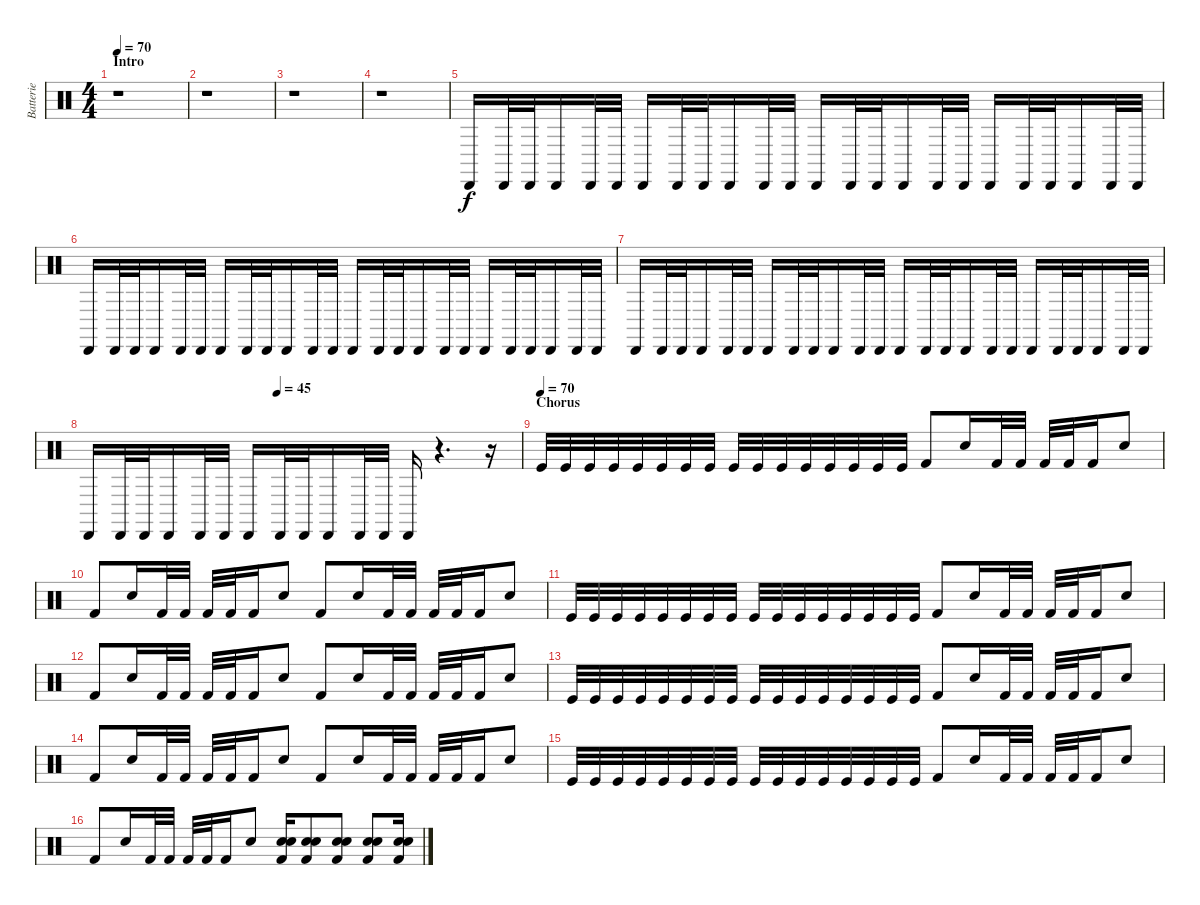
\track ("Batterie" "Batterie") {instrument percussion}
\staff {score}
\articulation defaults
\ts (4 4)
\section ("" "Intro")
\tempo 70
\clef neutral
\ks c
r.1{dy f} |
r.1 |
r.1 |
r.1 |
"Cabasa (hit)".16 "Cabasa (hit)".32 "Cabasa (hit)".32 "Cabasa (hit)".16 "Cabasa (hit)".32 "Cabasa (hit)".32 "Cabasa (hit)".16 "Cabasa (hit)".32 "Cabasa (hit)".32 "Cabasa (hit)".16 "Cabasa (hit)".32 "Cabasa (hit)".32 "Cabasa (hit)".16 "Cabasa (hit)".32 "Cabasa (hit)".32 "Cabasa (hit)".16 "Cabasa (hit)".32 "Cabasa (hit)".32 "Cabasa (hit)".16 "Cabasa (hit)".32 "Cabasa (hit)".32 "Cabasa (hit)".16 "Cabasa (hit)".32 "Cabasa (hit)".32 |
"Cabasa (hit)".16 "Cabasa (hit)".32 "Cabasa (hit)".32 "Cabasa (hit)".16 "Cabasa (hit)".32 "Cabasa (hit)".32 "Cabasa (hit)".16 "Cabasa (hit)".32 "Cabasa (hit)".32 "Cabasa (hit)".16 "Cabasa (hit)".32 "Cabasa (hit)".32 "Cabasa (hit)".16 "Cabasa (hit)".32 "Cabasa (hit)".32 "Cabasa (hit)".16 "Cabasa (hit)".32 "Cabasa (hit)".32 "Cabasa (hit)".16 "Cabasa (hit)".32 "Cabasa (hit)".32 "Cabasa (hit)".16 "Cabasa (hit)".32 "Cabasa (hit)".32 |
"Cabasa (hit)".16 "Cabasa (hit)".32 "Cabasa (hit)".32 "Cabasa (hit)".16 "Cabasa (hit)".32 "Cabasa (hit)".32 "Cabasa (hit)".16 "Cabasa (hit)".32 "Cabasa (hit)".32 "Cabasa (hit)".16 "Cabasa (hit)".32 "Cabasa (hit)".32 "Cabasa (hit)".16 "Cabasa (hit)".32 "Cabasa (hit)".32 "Cabasa (hit)".16 "Cabasa (hit)".32 "Cabasa (hit)".32 "Cabasa (hit)".16 "Cabasa (hit)".32 "Cabasa (hit)".32 "Cabasa (hit)".16 "Cabasa (hit)".32 "Cabasa (hit)".32 |
\tempo (45 0.4375)
"Cabasa (hit)".16 "Cabasa (hit)".32 "Cabasa (hit)".32 "Cabasa (hit)".16 "Cabasa (hit)".32 "Cabasa (hit)".32 "Cabasa (hit)".16 "Cabasa (hit)".32 "Cabasa (hit)".32 "Cabasa (hit)".16 "Cabasa (hit)".32 "Cabasa (hit)".32 "Cabasa (hit)".16 r.4{d} r.16 |
\section ("" "Chorus")
\tempo (70)
"Kick (hit)".32 "Kick (hit)".32 "Kick (hit)".32 "Kick (hit)".32 "Kick (hit)".32 "Kick (hit)".32 "Kick (hit)".32 "Kick (hit)".32 "Kick (hit)".32 "Kick (hit)".32 "Kick (hit)".32 "Kick (hit)".32 "Kick (hit)".32 "Kick (hit)".32 "Kick (hit)".32 "Kick (hit)".32 "Kick (hit) 2".8 "Snare (hit) 2".16 "Kick (hit) 2".32 "Kick (hit) 2".32 "Kick (hit) 2".32 "Kick (hit) 2".32 "Kick (hit) 2".16 "Snare (hit) 2".8 |
"Kick (hit) 2".8 "Snare (hit) 2".16 "Kick (hit) 2".32 "Kick (hit) 2".32 "Kick (hit) 2".32 "Kick (hit) 2".32 "Kick (hit) 2".16 "Snare (hit) 2".8 "Kick (hit) 2".8 "Snare (hit) 2".16 "Kick (hit) 2".32 "Kick (hit) 2".32 "Kick (hit) 2".32 "Kick (hit) 2".32 "Kick (hit) 2".16 "Snare (hit) 2".8 |
"Kick (hit)".32 "Kick (hit)".32 "Kick (hit)".32 "Kick (hit)".32 "Kick (hit)".32 "Kick (hit)".32 "Kick (hit)".32 "Kick (hit)".32 "Kick (hit)".32 "Kick (hit)".32 "Kick (hit)".32 "Kick (hit)".32 "Kick (hit)".32 "Kick (hit)".32 "Kick (hit)".32 "Kick (hit)".32 "Kick (hit) 2".8 "Snare (hit) 2".16 "Kick (hit) 2".32 "Kick (hit) 2".32 "Kick (hit) 2".32 "Kick (hit) 2".32 "Kick (hit) 2".16 "Snare (hit) 2".8 |
"Kick (hit) 2".8 "Snare (hit) 2".16 "Kick (hit) 2".32 "Kick (hit) 2".32 "Kick (hit) 2".32 "Kick (hit) 2".32 "Kick (hit) 2".16 "Snare (hit) 2".8 "Kick (hit) 2".8 "Snare (hit) 2".16 "Kick (hit) 2".32 "Kick (hit) 2".32 "Kick (hit) 2".32 "Kick (hit) 2".32 "Kick (hit) 2".16 "Snare (hit) 2".8 |
"Kick (hit)".32 "Kick (hit)".32 "Kick (hit)".32 "Kick (hit)".32 "Kick (hit)".32 "Kick (hit)".32 "Kick (hit)".32 "Kick (hit)".32 "Kick (hit)".32 "Kick (hit)".32 "Kick (hit)".32 "Kick (hit)".32 "Kick (hit)".32 "Kick (hit)".32 "Kick (hit)".32 "Kick (hit)".32 "Kick (hit) 2".8 "Snare (hit) 2".16 "Kick (hit) 2".32 "Kick (hit) 2".32 "Kick (hit) 2".32 "Kick (hit) 2".32 "Kick (hit) 2".16 "Snare (hit) 2".8 |
"Kick (hit) 2".8 "Snare (hit) 2".16 "Kick (hit) 2".32 "Kick (hit) 2".32 "Kick (hit) 2".32 "Kick (hit) 2".32 "Kick (hit) 2".16 "Snare (hit) 2".8 "Kick (hit) 2".8 "Snare (hit) 2".16 "Kick (hit) 2".32 "Kick (hit) 2".32 "Kick (hit) 2".32 "Kick (hit) 2".32 "Kick (hit) 2".16 "Snare (hit) 2".8 |
"Kick (hit)".32 "Kick (hit)".32 "Kick (hit)".32 "Kick (hit)".32 "Kick (hit)".32 "Kick (hit)".32 "Kick (hit)".32 "Kick (hit)".32 "Kick (hit)".32 "Kick (hit)".32 "Kick (hit)".32 "Kick (hit)".32 "Kick (hit)".32 "Kick (hit)".32 "Kick (hit)".32 "Kick (hit)".32 "Kick (hit) 2".8 "Snare (hit) 2".16 "Kick (hit) 2".32 "Kick (hit) 2".32 "Kick (hit) 2".32 "Kick (hit) 2".32 "Kick (hit) 2".16 "Snare (hit) 2".8 |
"Kick (hit) 2".8 "Snare (hit) 2".16 "Kick (hit) 2".32 "Kick (hit) 2".32 "Kick (hit) 2".32 "Kick (hit) 2".32 "Kick (hit) 2".16 "Snare (hit) 2".8 ("Snare (hit) 2" "Electric Snare (hit)" "Kick (hit) 2").16 ("Snare (hit) 2" "Electric Snare (hit)" "Kick (hit) 2").8 ("Snare (hit) 2" "Electric Snare (hit)" "Kick (hit) 2").8 ("Snare (hit) 2" "Electric Snare (hit)" "Kick (hit) 2").8 ("Snare (hit) 2" "Electric Snare (hit)" "Kick (hit) 2").16
